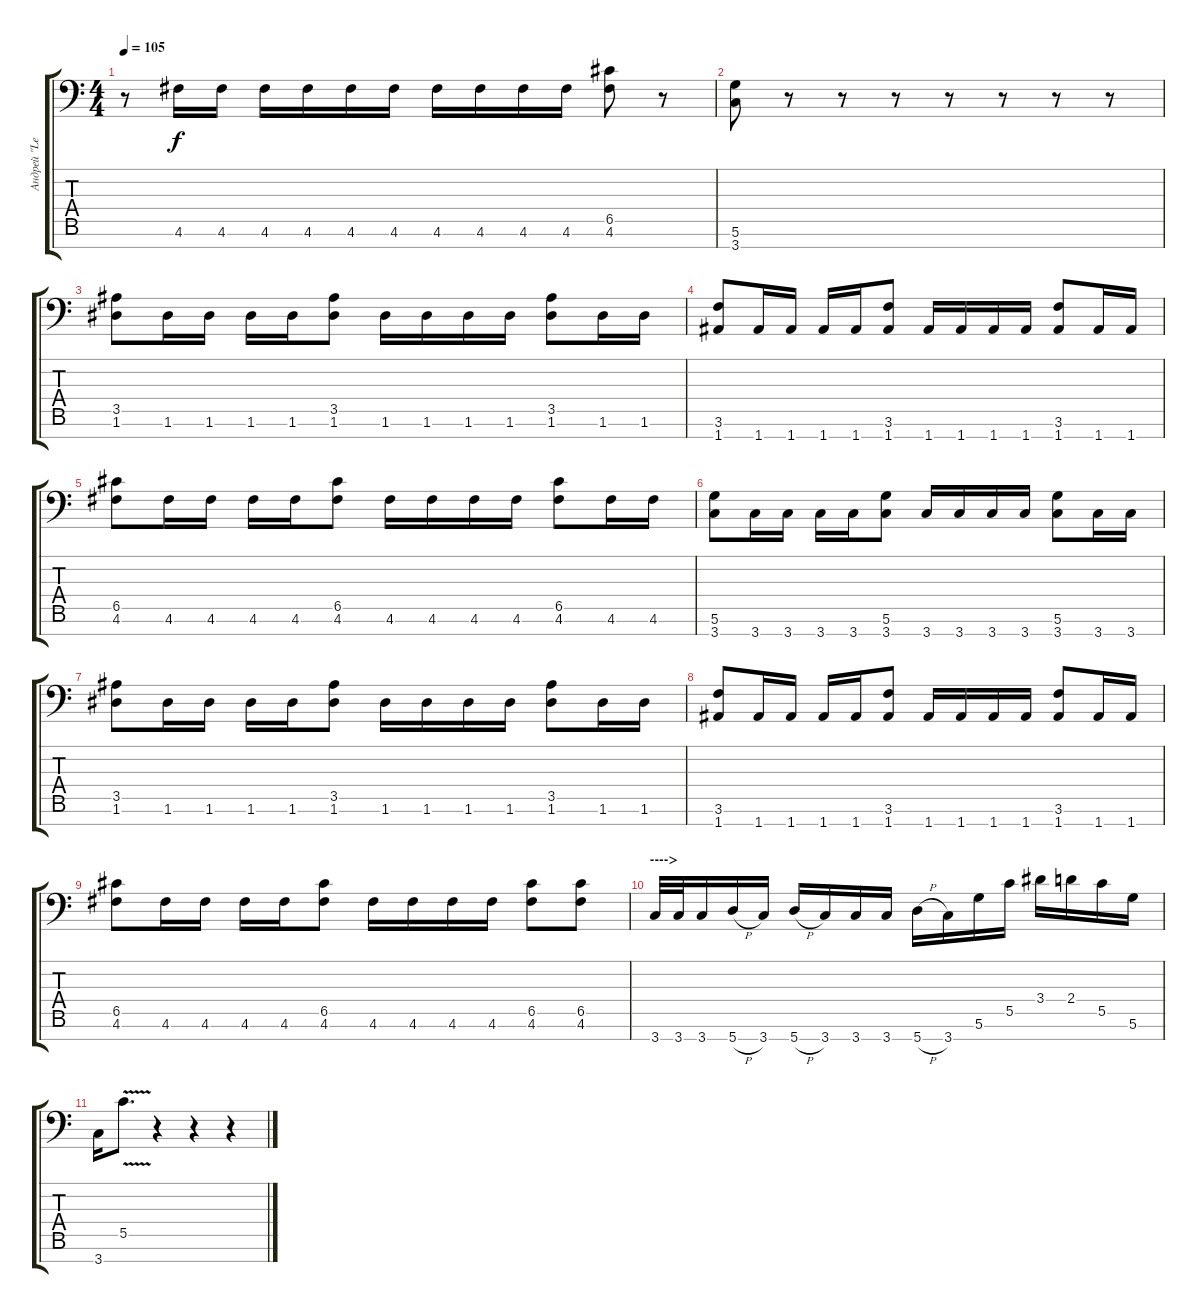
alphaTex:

\track ("Андрей \"Leo\" Леонтьев" "Андрей \"Le") {instrument overdrivenguitar}
\staff {score tabs}
\tuning (D4 A3 F3 C3 G2 D2 A1) {hide}
\ts (4 4)
\tempo 105
\clef f4
\ks c
r.8{dy f} 4.6.16 4.6.16 4.6.16 4.6.16 4.6.16 4.6.16 4.6.16 4.6.16 4.6.16 4.6.16 (6.5 4.6).8 r.8 |
(5.6 3.7).8 r.8 r.8 r.8 r.8 r.8 r.8 r.8 |
(3.5 1.6).8 1.6.16 1.6.16 1.6.16 1.6.16 (3.5 1.6).8 1.6.16 1.6.16 1.6.16 1.6.16 (3.5 1.6).8 1.6.16 1.6.16 |
(3.6 1.7).8 1.7.16 1.7.16 1.7.16 1.7.16 (3.6 1.7).8 1.7.16 1.7.16 1.7.16 1.7.16 (3.6 1.7).8 1.7.16 1.7.16 |
(6.5 4.6).8 4.6.16 4.6.16 4.6.16 4.6.16 (6.5 4.6).8 4.6.16 4.6.16 4.6.16 4.6.16 (6.5 4.6).8 4.6.16 4.6.16 |
(5.6 3.7).8 3.7.16 3.7.16 3.7.16 3.7.16 (5.6 3.7).8 3.7.16 3.7.16 3.7.16 3.7.16 (5.6 3.7).8 3.7.16 3.7.16 |
(3.5 1.6).8 1.6.16 1.6.16 1.6.16 1.6.16 (3.5 1.6).8 1.6.16 1.6.16 1.6.16 1.6.16 (3.5 1.6).8 1.6.16 1.6.16 |
(3.6 1.7).8 1.7.16 1.7.16 1.7.16 1.7.16 (3.6 1.7).8 1.7.16 1.7.16 1.7.16 1.7.16 (3.6 1.7).8 1.7.16 1.7.16 |
(6.5 4.6).8 4.6.16 4.6.16 4.6.16 4.6.16 (6.5 4.6).8 4.6.16 4.6.16 4.6.16 4.6.16 (6.5 4.6).8 (6.5 4.6).8 |
\section ("" "---->")
3.7.32 3.7.32 3.7.16 5.7{h}.16 3.7.16 5.7{h}.16 3.7.16 3.7.16 3.7.16 5.7{h}.16 3.7.16 5.6.16 5.5.16 3.4.16 2.4.16 5.5.16 5.6.16 |
3.7.16 5.5{v}.8{d instrument guitarharmonics} r.4 r.4 r.4
